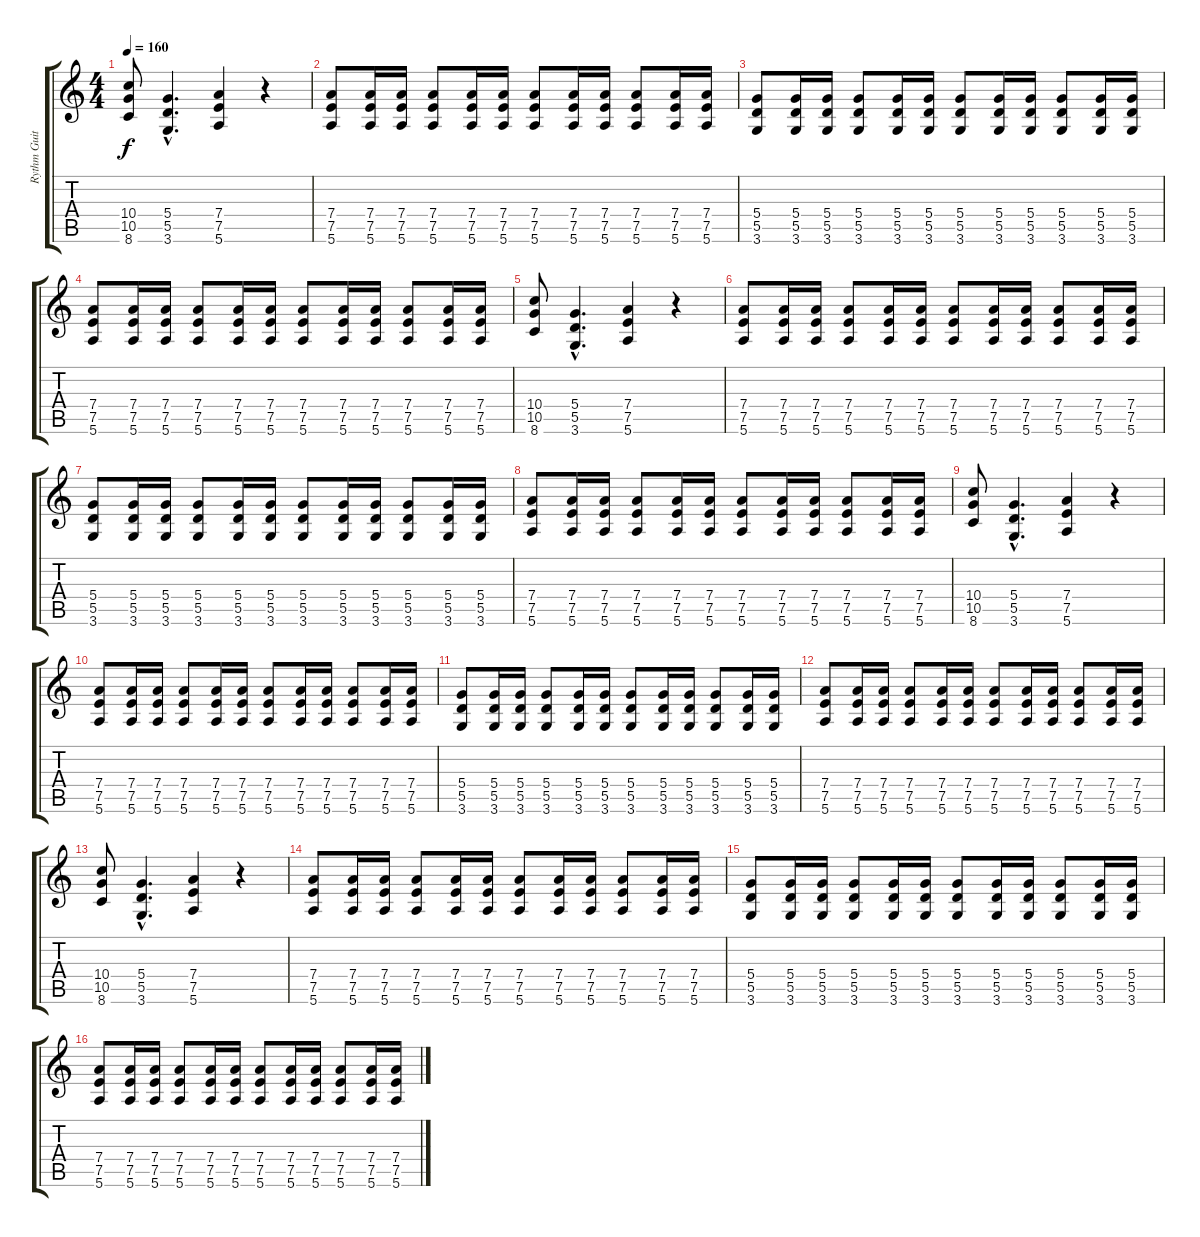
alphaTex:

\track ("Rythm Guitar" "Rythm Guit") {instrument overdrivenguitar}
\staff {score tabs}
\tuning (E4 B3 G3 D3 A2 E2) {hide}
\ts (4 4)
\tempo 160
\clef g2
\ks c
(10.4 10.5 8.6).8{dy f} (5.4{hac} 5.5{hac} 3.6{hac}).4{d} (7.4 7.5 5.6).4 r.4 |
(7.4 7.5 5.6).8 (7.4 7.5 5.6).16 (7.4 7.5 5.6).16 (7.4 7.5 5.6).8 (7.4 7.5 5.6).16 (7.4 7.5 5.6).16 (7.4 7.5 5.6).8 (7.4 7.5 5.6).16 (7.4 7.5 5.6).16 (7.4 7.5 5.6).8 (7.4 7.5 5.6).16 (7.4 7.5 5.6).16 |
(5.4 5.5 3.6).8 (5.4 5.5 3.6).16 (5.4 5.5 3.6).16 (5.4 5.5 3.6).8 (5.4 5.5 3.6).16 (5.4 5.5 3.6).16 (5.4 5.5 3.6).8 (5.4 5.5 3.6).16 (5.4 5.5 3.6).16 (5.4 5.5 3.6).8 (5.4 5.5 3.6).16 (5.4 5.5 3.6).16 |
(7.4 7.5 5.6).8 (7.4 7.5 5.6).16 (7.4 7.5 5.6).16 (7.4 7.5 5.6).8 (7.4 7.5 5.6).16 (7.4 7.5 5.6).16 (7.4 7.5 5.6).8 (7.4 7.5 5.6).16 (7.4 7.5 5.6).16 (7.4 7.5 5.6).8 (7.4 7.5 5.6).16 (7.4 7.5 5.6).16 |
(10.4 10.5 8.6).8 (5.4{hac} 5.5{hac} 3.6{hac}).4{d} (7.4 7.5 5.6).4 r.4 |
(7.4 7.5 5.6).8 (7.4 7.5 5.6).16 (7.4 7.5 5.6).16 (7.4 7.5 5.6).8 (7.4 7.5 5.6).16 (7.4 7.5 5.6).16 (7.4 7.5 5.6).8 (7.4 7.5 5.6).16 (7.4 7.5 5.6).16 (7.4 7.5 5.6).8 (7.4 7.5 5.6).16 (7.4 7.5 5.6).16 |
(5.4 5.5 3.6).8 (5.4 5.5 3.6).16 (5.4 5.5 3.6).16 (5.4 5.5 3.6).8 (5.4 5.5 3.6).16 (5.4 5.5 3.6).16 (5.4 5.5 3.6).8 (5.4 5.5 3.6).16 (5.4 5.5 3.6).16 (5.4 5.5 3.6).8 (5.4 5.5 3.6).16 (5.4 5.5 3.6).16 |
(7.4 7.5 5.6).8 (7.4 7.5 5.6).16 (7.4 7.5 5.6).16 (7.4 7.5 5.6).8 (7.4 7.5 5.6).16 (7.4 7.5 5.6).16 (7.4 7.5 5.6).8 (7.4 7.5 5.6).16 (7.4 7.5 5.6).16 (7.4 7.5 5.6).8 (7.4 7.5 5.6).16 (7.4 7.5 5.6).16 |
(10.4 10.5 8.6).8 (5.4{hac} 5.5{hac} 3.6{hac}).4{d} (7.4 7.5 5.6).4 r.4 |
(7.4 7.5 5.6).8 (7.4 7.5 5.6).16 (7.4 7.5 5.6).16 (7.4 7.5 5.6).8 (7.4 7.5 5.6).16 (7.4 7.5 5.6).16 (7.4 7.5 5.6).8 (7.4 7.5 5.6).16 (7.4 7.5 5.6).16 (7.4 7.5 5.6).8 (7.4 7.5 5.6).16 (7.4 7.5 5.6).16 |
(5.4 5.5 3.6).8 (5.4 5.5 3.6).16 (5.4 5.5 3.6).16 (5.4 5.5 3.6).8 (5.4 5.5 3.6).16 (5.4 5.5 3.6).16 (5.4 5.5 3.6).8 (5.4 5.5 3.6).16 (5.4 5.5 3.6).16 (5.4 5.5 3.6).8 (5.4 5.5 3.6).16 (5.4 5.5 3.6).16 |
(7.4 7.5 5.6).8 (7.4 7.5 5.6).16 (7.4 7.5 5.6).16 (7.4 7.5 5.6).8 (7.4 7.5 5.6).16 (7.4 7.5 5.6).16 (7.4 7.5 5.6).8 (7.4 7.5 5.6).16 (7.4 7.5 5.6).16 (7.4 7.5 5.6).8 (7.4 7.5 5.6).16 (7.4 7.5 5.6).16 |
(10.4 10.5 8.6).8 (5.4{hac} 5.5{hac} 3.6{hac}).4{d} (7.4 7.5 5.6).4 r.4 |
(7.4 7.5 5.6).8 (7.4 7.5 5.6).16 (7.4 7.5 5.6).16 (7.4 7.5 5.6).8 (7.4 7.5 5.6).16 (7.4 7.5 5.6).16 (7.4 7.5 5.6).8 (7.4 7.5 5.6).16 (7.4 7.5 5.6).16 (7.4 7.5 5.6).8 (7.4 7.5 5.6).16 (7.4 7.5 5.6).16 |
(5.4 5.5 3.6).8 (5.4 5.5 3.6).16 (5.4 5.5 3.6).16 (5.4 5.5 3.6).8 (5.4 5.5 3.6).16 (5.4 5.5 3.6).16 (5.4 5.5 3.6).8 (5.4 5.5 3.6).16 (5.4 5.5 3.6).16 (5.4 5.5 3.6).8 (5.4 5.5 3.6).16 (5.4 5.5 3.6).16 |
(7.4 7.5 5.6).8 (7.4 7.5 5.6).16 (7.4 7.5 5.6).16 (7.4 7.5 5.6).8 (7.4 7.5 5.6).16 (7.4 7.5 5.6).16 (7.4 7.5 5.6).8 (7.4 7.5 5.6).16 (7.4 7.5 5.6).16 (7.4 7.5 5.6).8 (7.4 7.5 5.6).16 (7.4 7.5 5.6).16
